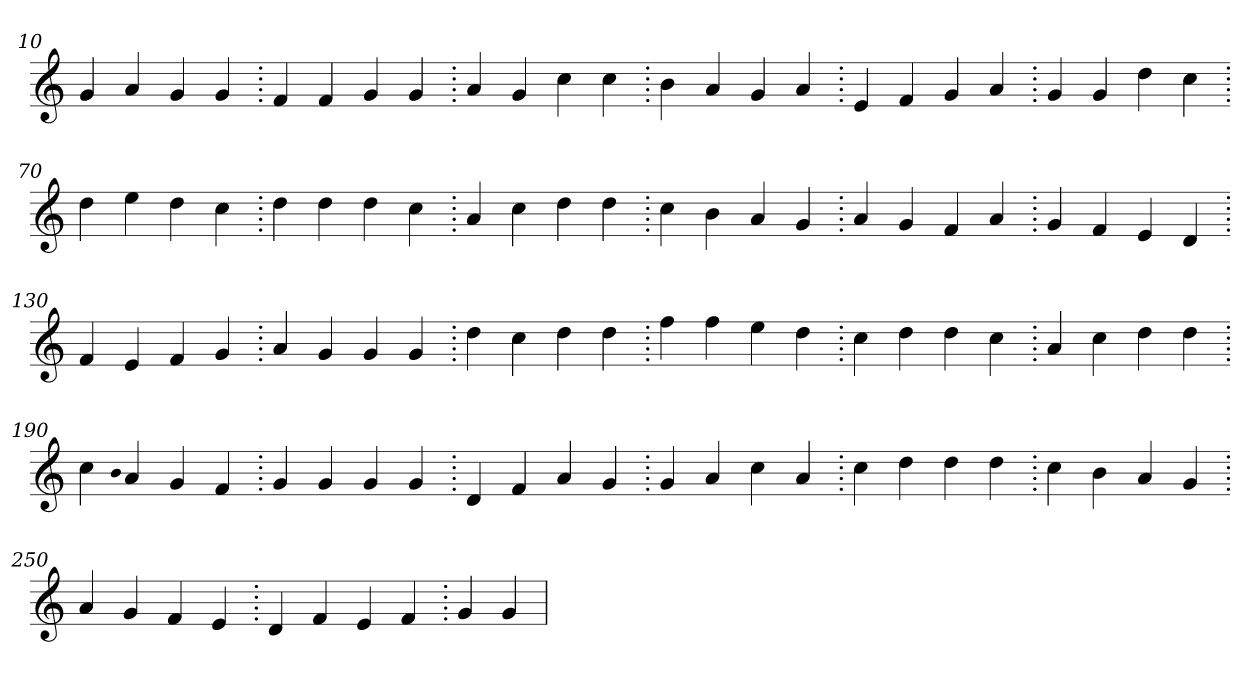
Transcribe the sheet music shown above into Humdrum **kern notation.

**kern
*part1
*staff1
*clefG2
=10.
4g
4a
4g
4g
=20.
4f
4f
4g
4g
=30.
4a
4g
4cc
4cc
=40.
4b
4a
4g
4a
=50.
4e
4f
4g
4a
=60.
4g
4g
4dd
4cc
=70.
4dd
4ee
4dd
4cc
=80.
4dd
4dd
4dd
4cc
=90.
4a
4cc
4dd
4dd
=100.
4cc
4b
4a
4g
=110.
4a
4g
4f
4a
=120.
4g
4f
4e
4d
=130.
4f
4e
4f
4g
=140.
4a
4g
4g
4g
=150.
4dd
4cc
4dd
4dd
=160.
4ff
4ff
4ee
4dd
=170.
4cc
4dd
4dd
4cc
=180.
4a
4cc
4dd
4dd
=190.
4cc
qqb
4a
4g
4f
=200.
4g
4g
4g
4g
=210.
4d
4f
4a
4g
=220.
4g
4a
4cc
4a
=230.
4cc
4dd
4dd
4dd
=240.
4cc
4b
4a
4g
=250.
4a
4g
4f
4e
=260.
4d
4f
4e
4f
=270.
4g
4g
=
*-
